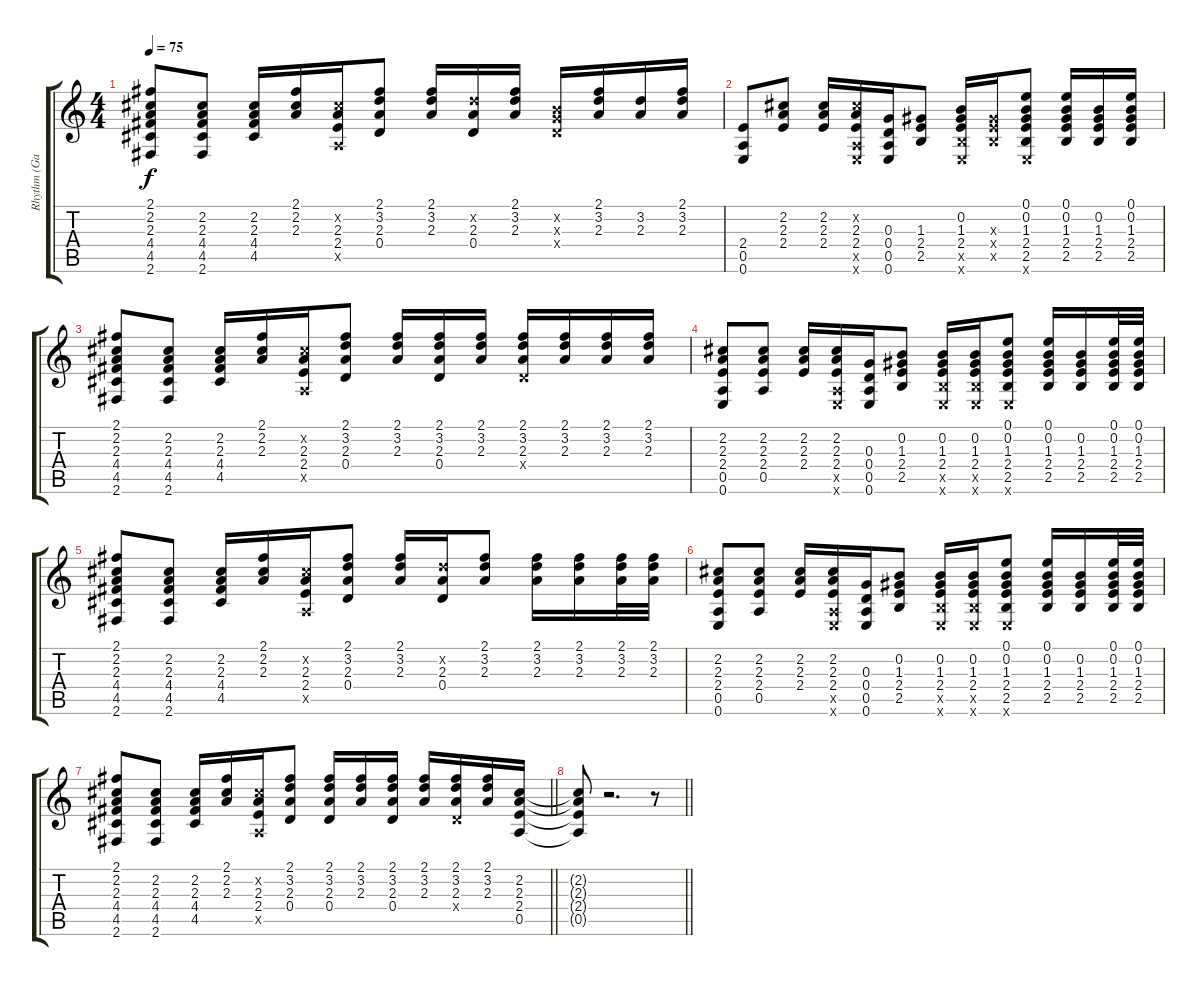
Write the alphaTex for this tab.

\track ("Rhythm (Gab)" "Rhythm (Ga") {instrument acousticguitarsteel}
\staff {score tabs}
\tuning (E4 B3 G3 D3 A2 E2) {hide}
\ts (4 4)
\tempo 75
\clef g2
\ks c
(2.1 2.2 2.3 4.4 4.5 2.6).8{dy f} (2.2 2.3 4.4 4.5 2.6).8 (2.2 2.3 4.4 4.5).16 (2.1 2.2 2.3).16 (2.2{x} 2.3 2.4 0.5{x}).16 (2.1 3.2 2.3 0.4).8 (2.1 3.2 2.3).16 (3.2{x} 2.3 0.4).16 (2.1 3.2 2.3).16 (0.2{x} 0.3{x} 0.4{x}).16 (2.1 3.2 2.3).16 (3.2 2.3).16 (2.1 3.2 2.3).16 |
(2.4 0.5 0.6).8 (2.2 2.3 2.4).8 (2.2 2.3 2.4).16 (2.2{x} 2.3 2.4 0.5{x} 0.6{x}).16 (0.3 0.4 0.5 0.6).16 (1.3 2.4 2.5).8 (0.2 1.3 2.4 2.5{x} 0.6{x}).16 (1.3{x} 2.4{x} 2.5{x}).16 (0.1 0.2 1.3 2.4 2.5 0.6{x}).8 (0.1 0.2 1.3 2.4 2.5).16 (0.2 1.3 2.4 2.5).16 (0.1 0.2 1.3 2.4 2.5).16 |
(2.1 2.2 2.3 4.4 4.5 2.6).8 (2.2 2.3 4.4 4.5 2.6).8 (2.2 2.3 4.4 4.5).16 (2.1 2.2 2.3).16 (2.2{x} 2.3 2.4 0.5{x}).16 (2.1 3.2 2.3 0.4).8 (2.1 3.2 2.3).16 (2.1 3.2 2.3 0.4).16 (2.1 3.2 2.3).16 (2.1 3.2 2.3 0.4{x}).16 (2.1 3.2 2.3).16 (2.1 3.2 2.3).16 (2.1 3.2 2.3).16 |
(2.2 2.3 2.4 0.5 0.6).8 (2.2 2.3 2.4 0.5).8 (2.2 2.3 2.4).16 (2.2 2.3 2.4 0.5{x} 0.6{x}).16 (0.3 0.4 0.5 0.6).16 (0.2 1.3 2.4 2.5).8 (0.2 1.3 2.4 2.5{x} 0.6{x}).16 (0.2 1.3 2.4 2.5{x} 0.6{x}).16 (0.1 0.2 1.3 2.4 2.5 0.6{x}).8 (0.1 0.2 1.3 2.4 2.5).16 (0.2 1.3 2.4 2.5).16 (0.1 0.2 1.3 2.4 2.5).32 (0.1 0.2 1.3 2.4 2.5).32 |
(2.1 2.2 2.3 4.4 4.5 2.6).8 (2.2 2.3 4.4 4.5 2.6).8 (2.2 2.3 4.4 4.5).16 (2.1 2.2 2.3).16 (2.2{x} 2.3 2.4 0.5{x}).16 (2.1 3.2 2.3 0.4).8 (2.1 3.2 2.3).16 (3.2{x} 2.3 0.4).16 (2.1 3.2 2.3).8 (2.1 3.2 2.3).16 (2.1 3.2 2.3).16 (2.1 3.2 2.3).32 (2.1 3.2 2.3).32 |
(2.2 2.3 2.4 0.5 0.6).8 (2.2 2.3 2.4 0.5).8 (2.2 2.3 2.4).16 (2.2 2.3 2.4 0.5{x} 0.6{x}).16 (0.3 0.4 0.5 0.6).16 (0.2 1.3 2.4 2.5).8 (0.2 1.3 2.4 2.5{x} 0.6{x}).16 (0.2 1.3 2.4 2.5{x} 0.6{x}).16 (0.1 0.2 1.3 2.4 2.5 0.6{x}).8 (0.1 0.2 1.3 2.4 2.5).16 (0.2 1.3 2.4 2.5).16 (0.1 0.2 1.3 2.4 2.5).32 (0.1 0.2 1.3 2.4 2.5).32 |
\barLineRight lightlight
(2.1 2.2 2.3 4.4 4.5 2.6).8 (2.2 2.3 4.4 4.5 2.6).8 (2.2 2.3 4.4 4.5).16 (2.1 2.2 2.3).16 (2.2{x} 2.3 2.4 0.5{x}).16 (2.1 3.2 2.3 0.4).8 (2.1 3.2 2.3 0.4).16 (2.1 3.2 2.3).16 (2.1 3.2 2.3 0.4).16 (2.1 3.2 2.3).16 (2.1 3.2 2.3 0.4{x}).16 (2.1 3.2 2.3).16 (2.2 2.3 2.4 0.5).16 |
\barLineRight lightlight
(2.2{t} 2.3{t} 2.4{t} 0.5{t}).8 r.2{d} r.8
